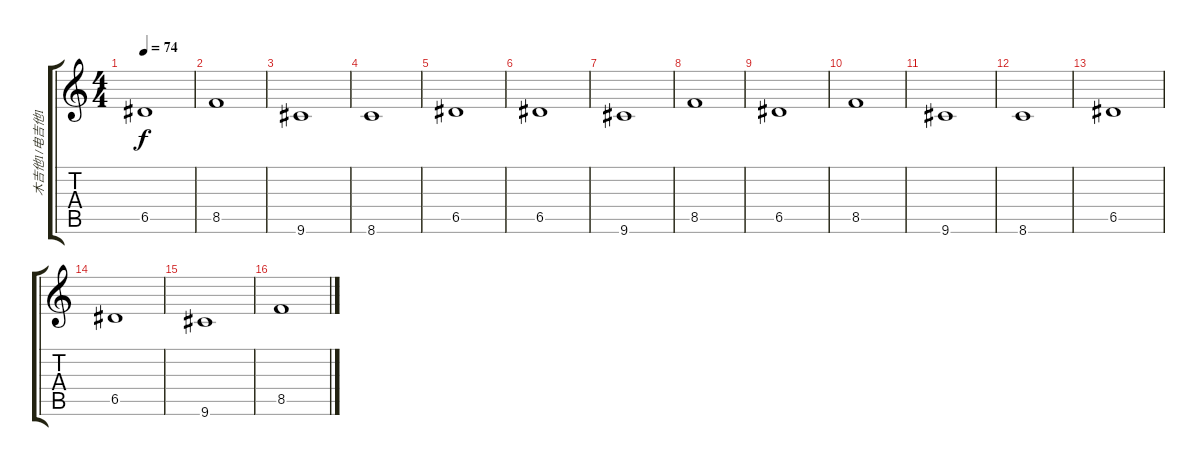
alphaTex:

\track ("木吉他1/电吉他1" "木吉他1/电吉他1") {instrument distortionguitar}
\staff {score tabs}
\tuning (E4 B3 G3 D3 A2 E2) {hide}
\ts (4 4)
\tempo 74
\clef g2
\ks c
6.5.1{dy f} |
8.5.1 |
9.6.1 |
8.6.1 |
6.5.1 |
6.5.1 |
9.6.1 |
8.5.1 |
6.5.1 |
8.5.1 |
9.6.1 |
8.6.1 |
6.5.1 |
6.5.1 |
9.6.1 |
8.5.1
